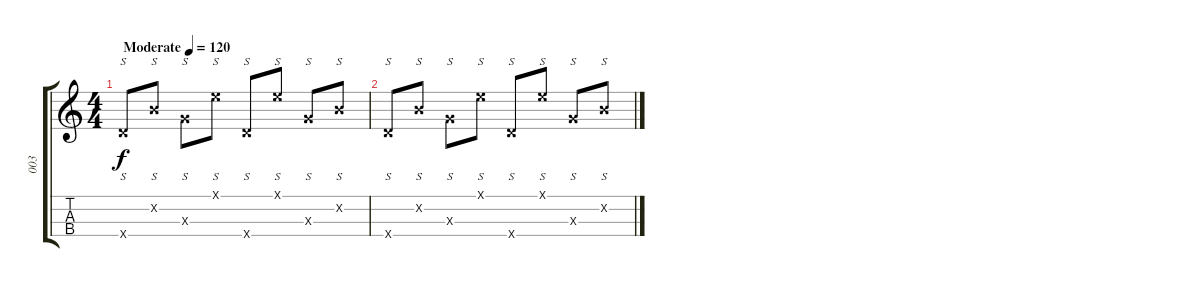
\track ("003" "003") {instrument slapbass1}
\staff {score tabs}
\tuning (E4 B3 G3 D3) {hide}
\ts (4 4)
\tempo (120 "Moderate")
\clef g2
\ks c
0.4{x}.8{s dy f instrument slapbass1} 0.2{x}.8{s} 0.3{x}.8{s} 0.1{x}.8{s} 0.4{x}.8{s} 0.1{x}.8{s} 0.3{x}.8{s} 0.2{x}.8{s} |
0.4{x}.8{s} 0.2{x}.8{s} 0.3{x}.8{s} 0.1{x}.8{s} 0.4{x}.8{s} 0.1{x}.8{s} 0.3{x}.8{s} 0.2{x}.8{s}
